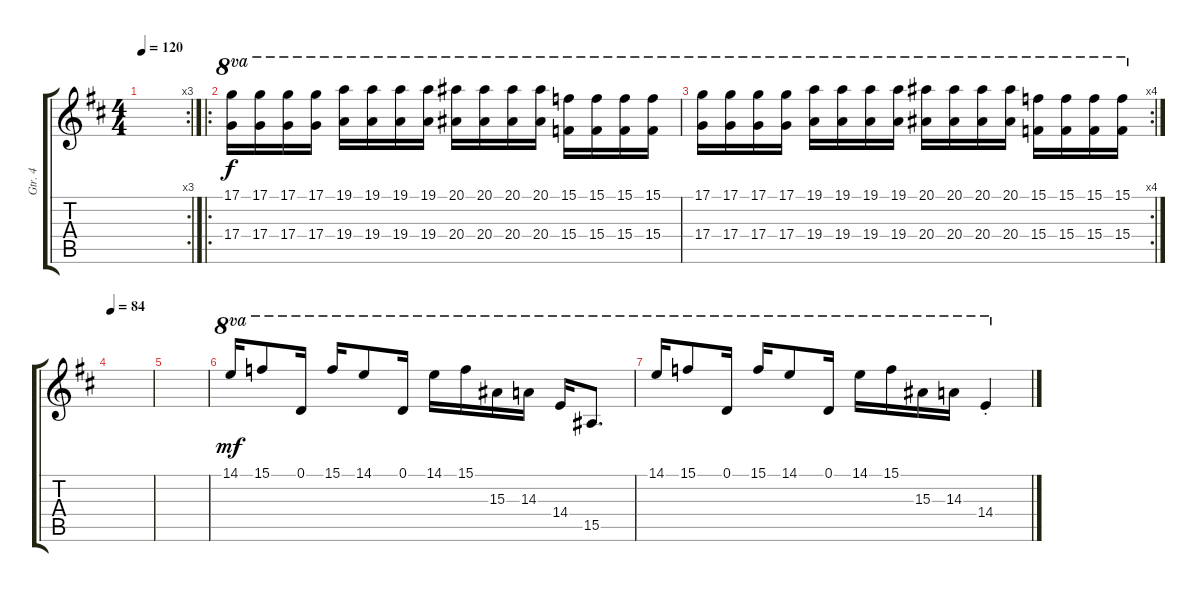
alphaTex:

\track ("Gtr. 4" "Gtr. 4") {instrument distortionguitar}
\staff {score tabs}
\tuning (D4 B3 G3 D3 G2 D2) {hide}
\rc 3
\ts (4 4)
\tempo 120
\clef g2
\ks d
|
\ro
(17.1 17.4).16{ot 8va dy f} (17.1 17.4).16{ot 8va} (17.1 17.4).16{ot 8va} (17.1 17.4).16{ot 8va} (19.1 19.4).16{ot 8va} (19.1 19.4).16{ot 8va} (19.1 19.4).16{ot 8va} (19.1 19.4).16{ot 8va} (20.1 20.4).16{ot 8va} (20.1 20.4).16{ot 8va} (20.1 20.4).16{ot 8va} (20.1 20.4).16{ot 8va} (15.1 15.4).16{ot 8va} (15.1 15.4).16{ot 8va} (15.1 15.4).16{ot 8va} (15.1 15.4).16{ot 8va} |
\rc 4
(17.1 17.4).16{ot 8va} (17.1 17.4).16{ot 8va} (17.1 17.4).16{ot 8va} (17.1 17.4).16{ot 8va} (19.1 19.4).16{ot 8va} (19.1 19.4).16{ot 8va} (19.1 19.4).16{ot 8va} (19.1 19.4).16{ot 8va} (20.1 20.4).16{ot 8va} (20.1 20.4).16{ot 8va} (20.1 20.4).16{ot 8va} (20.1 20.4).16{ot 8va} (15.1 15.4).16{ot 8va} (15.1 15.4).16{ot 8va} (15.1 15.4).16{ot 8va} (15.1 15.4).16{ot 8va} |
\tempo 84
|
|
14.1.16{ot 8va dy mf} 15.1.8{ot 8va} 0.1.16{ot 8va} 15.1.16{ot 8va} 14.1.8{ot 8va} 0.1.16{ot 8va} 14.1.16{ot 8va} 15.1.16{ot 8va} 15.3.16{ot 8va} 14.3.16{ot 8va} 14.4.16{ot 8va} 15.5.8{d ot 8va} |
14.1.16{ot 8va} 15.1.8{ot 8va} 0.1.16{ot 8va} 15.1.16{ot 8va} 14.1.8{ot 8va} 0.1.16{ot 8va} 14.1.16{ot 8va} 15.1.16{ot 8va} 15.3.16{ot 8va} 14.3.16{ot 8va} 14.4{st}.4{ot 8va}
